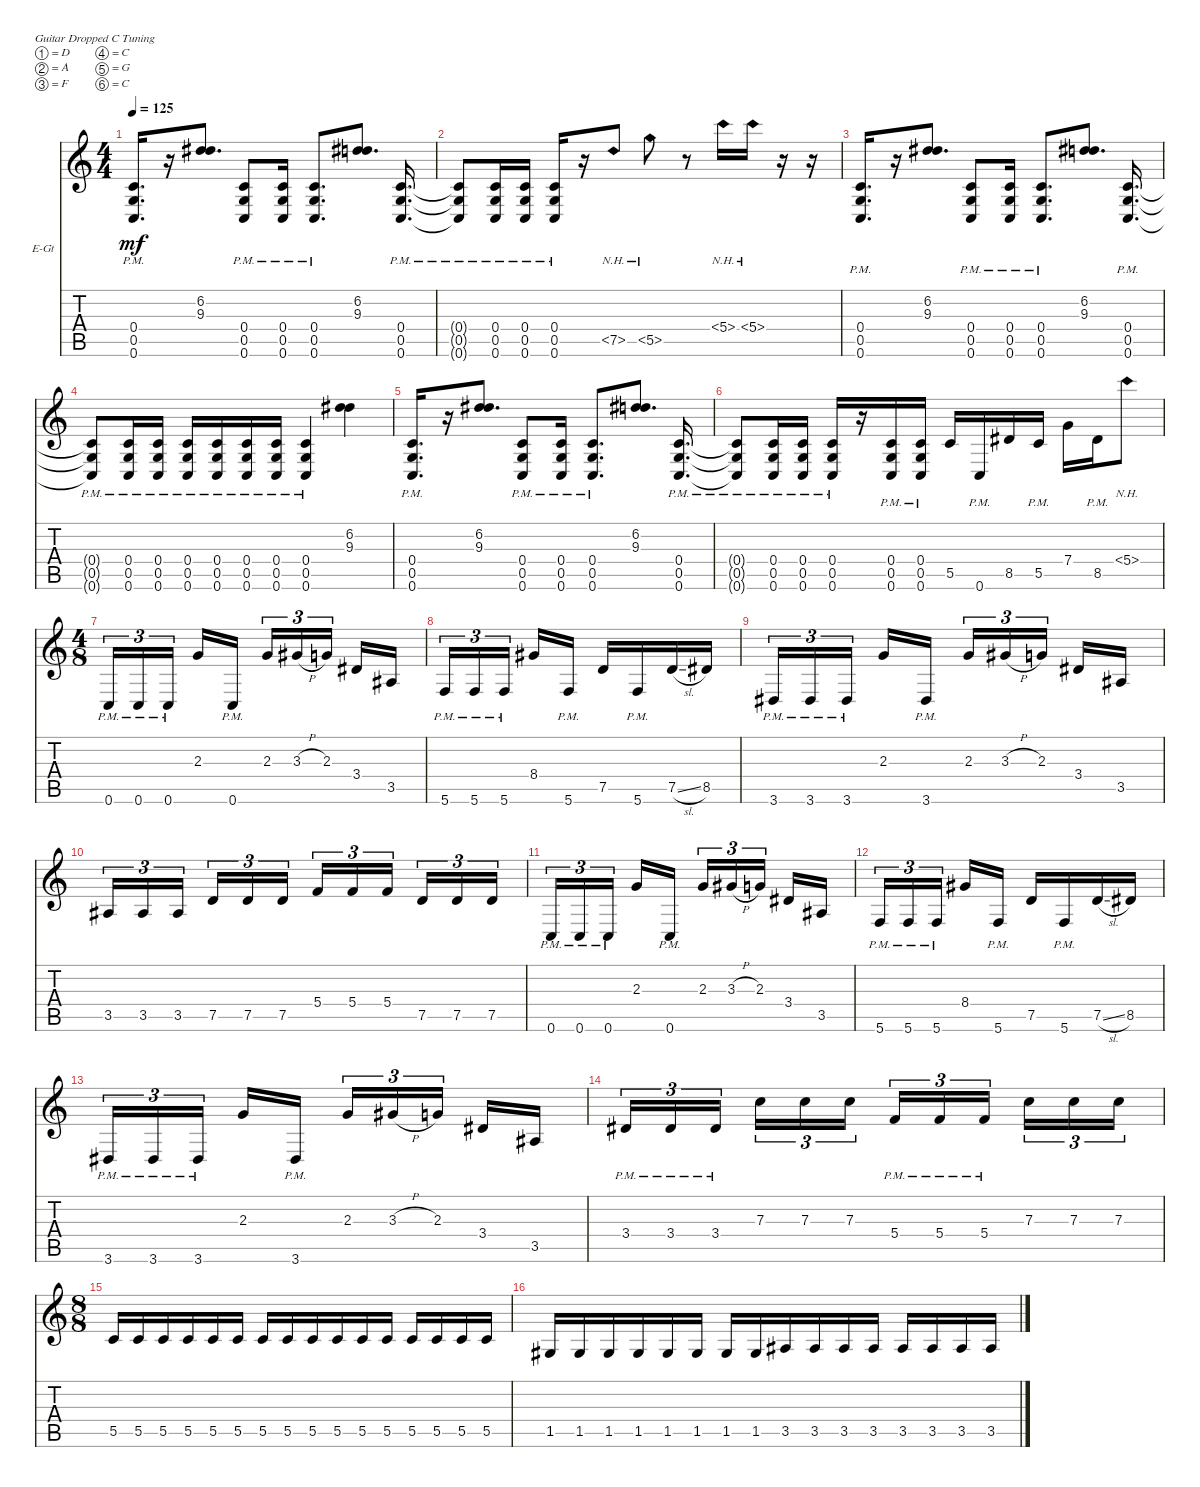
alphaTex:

\defaultSystemsLayout 4
\bracketExtendMode nobrackets
\firstSystemTrackNameOrientation horizontal
\otherSystemsTrackNameOrientation horizontal
\track ("Rhythm Guitar" "E-Gt") {mute instrument distortionguitar}
\staff {score tabs}
\tuning (D4 A3 F3 C3 G2 C2)
\ts (4 4)
\tempo 125
\clef g2
\ks c
(0.6{pm} 0.5{pm} 0.4{pm}).16{d dy mf} r.16 (9.3 6.2).8{d} (0.6{pm} 0.5{pm} 0.4{pm}).8 (0.4{pm} 0.5{pm} 0.6{pm}).16 (0.6{pm} 0.5{pm} 0.4{pm}).8{d} (9.3 6.2).8{d} (0.6{pm} 0.5{pm} 0.4{pm}).16{d} |
(0.5{pm t} 0.6{pm t} 0.4{pm t}).8 (0.4{pm} 0.5{pm} 0.6{pm}).16 (0.4{pm} 0.5{pm} 0.6{pm}).16 (0.6{pm} 0.5{pm} 0.4{pm}).16 r.16 7.5{nh}.8 5.5{nh}.8 r.8 5.4{nh}.16 5.4{nh}.16 r.16 r.16 |
(0.6{pm} 0.5{pm} 0.4{pm}).16{d} r.16 (9.3 6.2).8{d} (0.6{pm} 0.5{pm} 0.4{pm}).8 (0.4{pm} 0.5{pm} 0.6{pm}).16 (0.6{pm} 0.5{pm} 0.4{pm}).8{d} (9.3 6.2).8{d} (0.6{pm} 0.5{pm} 0.4{pm}).16{d} |
(0.5{pm t} 0.6{pm t} 0.4{pm t}).8 (0.4{pm} 0.5{pm} 0.6{pm}).16 (0.4{pm} 0.5{pm} 0.6{pm}).16 (0.4{pm} 0.5{pm} 0.6{pm}).16 (0.4{pm} 0.5{pm} 0.6{pm}).16 (0.4{pm} 0.5{pm} 0.6{pm}).16 (0.4{pm} 0.5{pm} 0.6{pm}).16 (0.6{pm} 0.5{pm} 0.4{pm}).4 (9.3 6.2).4 |
(0.6{pm} 0.5{pm} 0.4{pm}).16{d} r.16 (9.3 6.2).8{d} (0.6{pm} 0.5{pm} 0.4{pm}).8 (0.4{pm} 0.5{pm} 0.6{pm}).16 (0.6{pm} 0.5{pm} 0.4{pm}).8{d} (9.3 6.2).8{d} (0.6{pm} 0.5{pm} 0.4{pm}).16{d} |
(0.5{pm t} 0.6{pm t} 0.4{pm t}).8 (0.4{pm} 0.5{pm} 0.6{pm}).16 (0.4{pm} 0.5{pm} 0.6{pm}).16 (0.6{pm} 0.5{pm} 0.4{pm}).16 r.16 (0.6{pm} 0.5{pm} 0.4{pm}).16 (0.6{pm} 0.4{pm} 0.5{pm}).16 5.5.16 0.6{pm}.16 8.5.16 5.5{pm}.16 7.4.16 8.5{pm}.16 5.4{nh}.8 |
\ts (4 8)
0.6{pm}.16{tu (3 2)} 0.6{pm}.16{tu (3 2)} 0.6{pm}.16{tu (3 2)} 2.3.16 0.6{pm}.16 2.3.16{tu (3 2)} 3.3{h}.16{tu (3 2)} 2.3.16{tu (3 2)} 3.4.16 3.5.16 |
5.6{pm}.16{tu (3 2)} 5.6{pm}.16{tu (3 2)} 5.6{pm}.16{tu (3 2)} 8.4.16 5.6{pm}.16 7.5.16 5.6{pm}.16 7.5{sl}.16 8.5.16 |
3.6{pm}.16{tu (3 2)} 3.6{pm}.16{tu (3 2)} 3.6{pm}.16{tu (3 2)} 2.3.16 3.6{pm}.16 2.3.16{tu (3 2)} 3.3{h}.16{tu (3 2)} 2.3.16{tu (3 2)} 3.4.16 3.5.16 |
3.5.16{tu (3 2)} 3.5.16{tu (3 2)} 3.5.16{tu (3 2)} 7.5.16{tu (3 2)} 7.5.16{tu (3 2)} 7.5.16{tu (3 2)} 5.4.16{tu (3 2)} 5.4.16{tu (3 2)} 5.4.16{tu (3 2)} 7.5.16{tu (3 2)} 7.5.16{tu (3 2)} 7.5.16{tu (3 2)} |
0.6{pm}.16{tu (3 2)} 0.6{pm}.16{tu (3 2)} 0.6{pm}.16{tu (3 2)} 2.3.16 0.6{pm}.16 2.3.16{tu (3 2)} 3.3{h}.16{tu (3 2)} 2.3.16{tu (3 2)} 3.4.16 3.5.16 |
5.6{pm}.16{tu (3 2)} 5.6{pm}.16{tu (3 2)} 5.6{pm}.16{tu (3 2)} 8.4.16 5.6{pm}.16 7.5.16 5.6{pm}.16 7.5{sl}.16 8.5.16 |
3.6{pm}.16{tu (3 2)} 3.6{pm}.16{tu (3 2)} 3.6{pm}.16{tu (3 2)} 2.3.16 3.6{pm}.16 2.3.16{tu (3 2)} 3.3{h}.16{tu (3 2)} 2.3.16{tu (3 2)} 3.4.16 3.5.16 |
3.4{pm}.16{tu (3 2)} 3.4{pm}.16{tu (3 2)} 3.4{pm}.16{tu (3 2)} 7.3.16{tu (3 2)} 7.3.16{tu (3 2)} 7.3.16{tu (3 2)} 5.4{pm}.16{tu (3 2)} 5.4{pm}.16{tu (3 2)} 5.4{pm}.16{tu (3 2)} 7.3.16{tu (3 2)} 7.3.16{tu (3 2)} 7.3.16{tu (3 2)} |
\ts (8 8)
5.5.16 5.5.16 5.5.16 5.5.16 5.5.16 5.5.16 5.5.16 5.5.16 5.5.16 5.5.16 5.5.16 5.5.16 5.5.16 5.5.16 5.5.16 5.5.16 |
1.5.16 1.5.16 1.5.16 1.5.16 1.5.16 1.5.16 1.5.16 1.5.16 3.5.16 3.5.16 3.5.16 3.5.16 3.5.16 3.5.16 3.5.16 3.5.16
